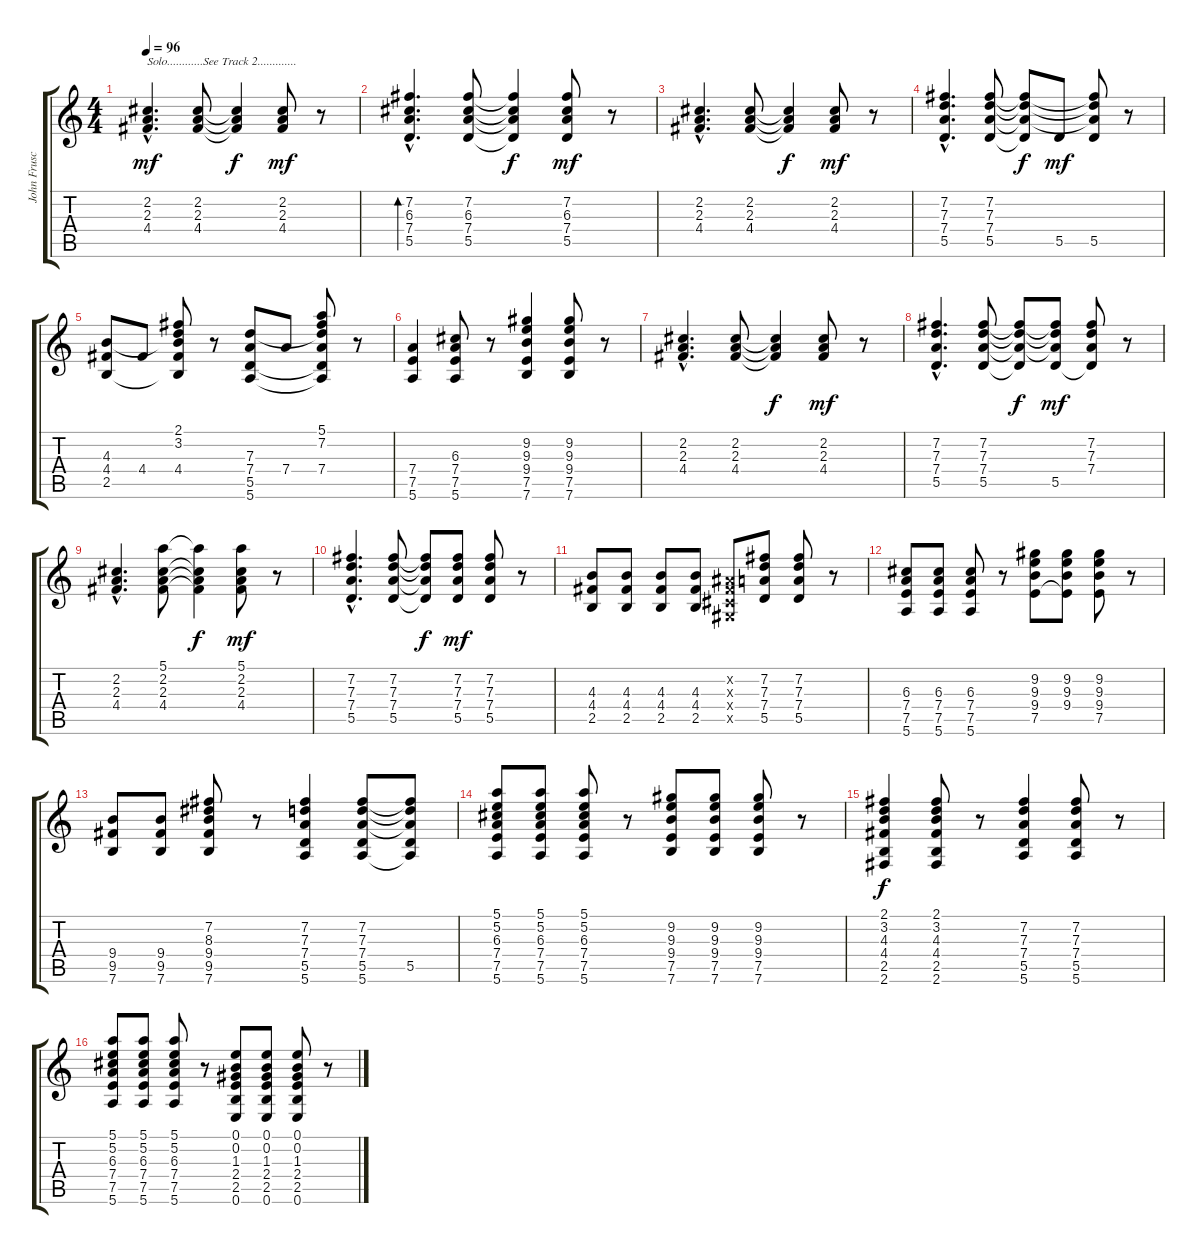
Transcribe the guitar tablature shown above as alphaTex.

\track ("John Frusciante (Main)" "John Frusc") {instrument acousticguitarsteel}
\staff {score tabs}
\tuning (E4 B3 G3 D3 A2 E2) {hide}
\ts (4 4)
\tempo 96
\clef g2
\ks c
(2.2{hac} 2.3{hac} 4.4{hac}).4{d txt "Solo............See Track 2............." dy mf volume 7} (2.2 2.3 4.4).8 (2.2{t} 2.3{t} 4.4{t}).4{dy f} (2.2 2.3 4.4).8{dy mf} r.8 |
(7.2{hac} 6.3{hac} 7.4{hac} 5.5{hac}).4{d bd 60} (7.2 6.3 7.4 5.5).8 (7.2{t} 6.3{t} 7.4{t} 5.5{t}).4{dy f} (7.2 6.3 7.4 5.5).8{dy mf} r.8 |
(2.2{hac} 2.3{hac} 4.4{hac}).4{d} (2.2 2.3 4.4).8 (2.2{t} 2.3{t} 4.4{t}).4{dy f} (2.2 2.3 4.4).8{dy mf} r.8 |
(7.2{hac} 7.3{hac} 7.4{hac} 5.5{hac}).4{d} (7.2 7.3 7.4 5.5).8 (7.2{t} 7.3{t} 7.4{t} 5.5{t}).8{dy f} 5.5.8{dy mf} (7.2{t} 7.3{t} 7.4{t} 5.5).8 r.8 |
(4.3 4.4 2.5).8 4.4.8 (2.1 3.2 4.3{t} 4.4 2.5{t}).8 r.8 (7.3 7.4 5.5 5.6).8 7.4.8 (5.1 7.2 7.3{t} 7.4 5.5{t} 5.6{t}).8 r.8 |
(7.4 7.5 5.6).4 (6.3 7.4 7.5 5.6).8 r.8 (9.2 9.3 9.4 7.5 7.6).4 (9.2 9.3 9.4 7.5 7.6).8 r.8 |
(2.2{hac} 2.3{hac} 4.4{hac}).4{d} (2.2 2.3 4.4).8 (2.2{t} 2.3{t} 4.4{t}).4{dy f} (2.2 2.3 4.4).8{dy mf} r.8 |
(7.2{hac} 7.3{hac} 7.4{hac} 5.5{hac}).4{d} (7.2 7.3 7.4 5.5).8 (7.2{t} 7.3{t} 7.4{t} 5.5{t}).8{dy f} (7.2{t} 7.3{t} 7.4{t} 5.5).8{dy mf} (7.2 7.3 7.4 5.5{t}).8 r.8 |
(2.2{hac} 2.3{hac} 4.4{hac}).4{d} (5.1 2.2 2.3 4.4).8 (5.1{t} 2.2{t} 2.3{t} 4.4{t}).4{dy f} (5.1 2.2 2.3 4.4).8{dy mf} r.8 |
(7.2{hac} 7.3{hac} 7.4{hac} 5.5{hac}).4{d} (7.2 7.3 7.4 5.5).8 (7.2{t} 7.3{t} 7.4{t} 5.5{t}).8{dy f} (7.2 7.3 7.4 5.5).8{dy mf} (7.2 7.3 7.4 5.5).8 r.8 |
(4.3 4.4 2.5).8 (4.3 4.4 2.5).8 (4.3 4.4 2.5).8 (4.3 4.4 2.5).8 (-1.2{x} -1.3{x} -1.4{x} -1.5{x}).8 (7.2 7.3 7.4 5.5).8 (7.2 7.3 7.4 5.5).8 r.8 |
(6.3 7.4 7.5 5.6).8 (6.3 7.4 7.5 5.6).8 (6.3 7.4 7.5 5.6).8 r.8 (9.2 9.3 9.4 7.5).8 (9.2 9.3 9.4 7.5{t}).8 (9.2 9.3 9.4 7.5).8 r.8 |
(9.4 9.5 7.6).8 (9.4 9.5 7.6).8 (7.2 8.3 9.4 9.5 7.6).8 r.8 (7.2 7.3 7.4 5.5 5.6).4 (7.2 7.3 7.4 5.5 5.6).8 (7.2{t} 7.3{t} 7.4{t} 5.5 5.6{t}).8 |
(5.1 5.2 6.3 7.4 7.5 5.6).8 (5.1 5.2 6.3 7.4 7.5 5.6).8 (5.1 5.2 6.3 7.4 7.5 5.6).8 r.8 (9.2 9.3 9.4 7.5 7.6).8 (9.2 9.3 9.4 7.5 7.6).8 (9.2 9.3 9.4 7.5 7.6).8 r.8 |
(2.1 3.2 4.3 4.4 2.5 2.6).4{dy f} (2.1 3.2 4.3 4.4 2.5 2.6).8 r.8 (7.2 7.3 7.4 5.5 5.6).4 (7.2 7.3 7.4 5.5 5.6).8 r.8 |
(5.1 5.2 6.3 7.4 7.5 5.6).8 (5.1 5.2 6.3 7.4 7.5 5.6).8 (5.1 5.2 6.3 7.4 7.5 5.6).8 r.8 (0.1 0.2 1.3 2.4 2.5 0.6).8 (0.1 0.2 1.3 2.4 2.5 0.6).8 (0.1 0.2 1.3 2.4 2.5 0.6).8 r.8
